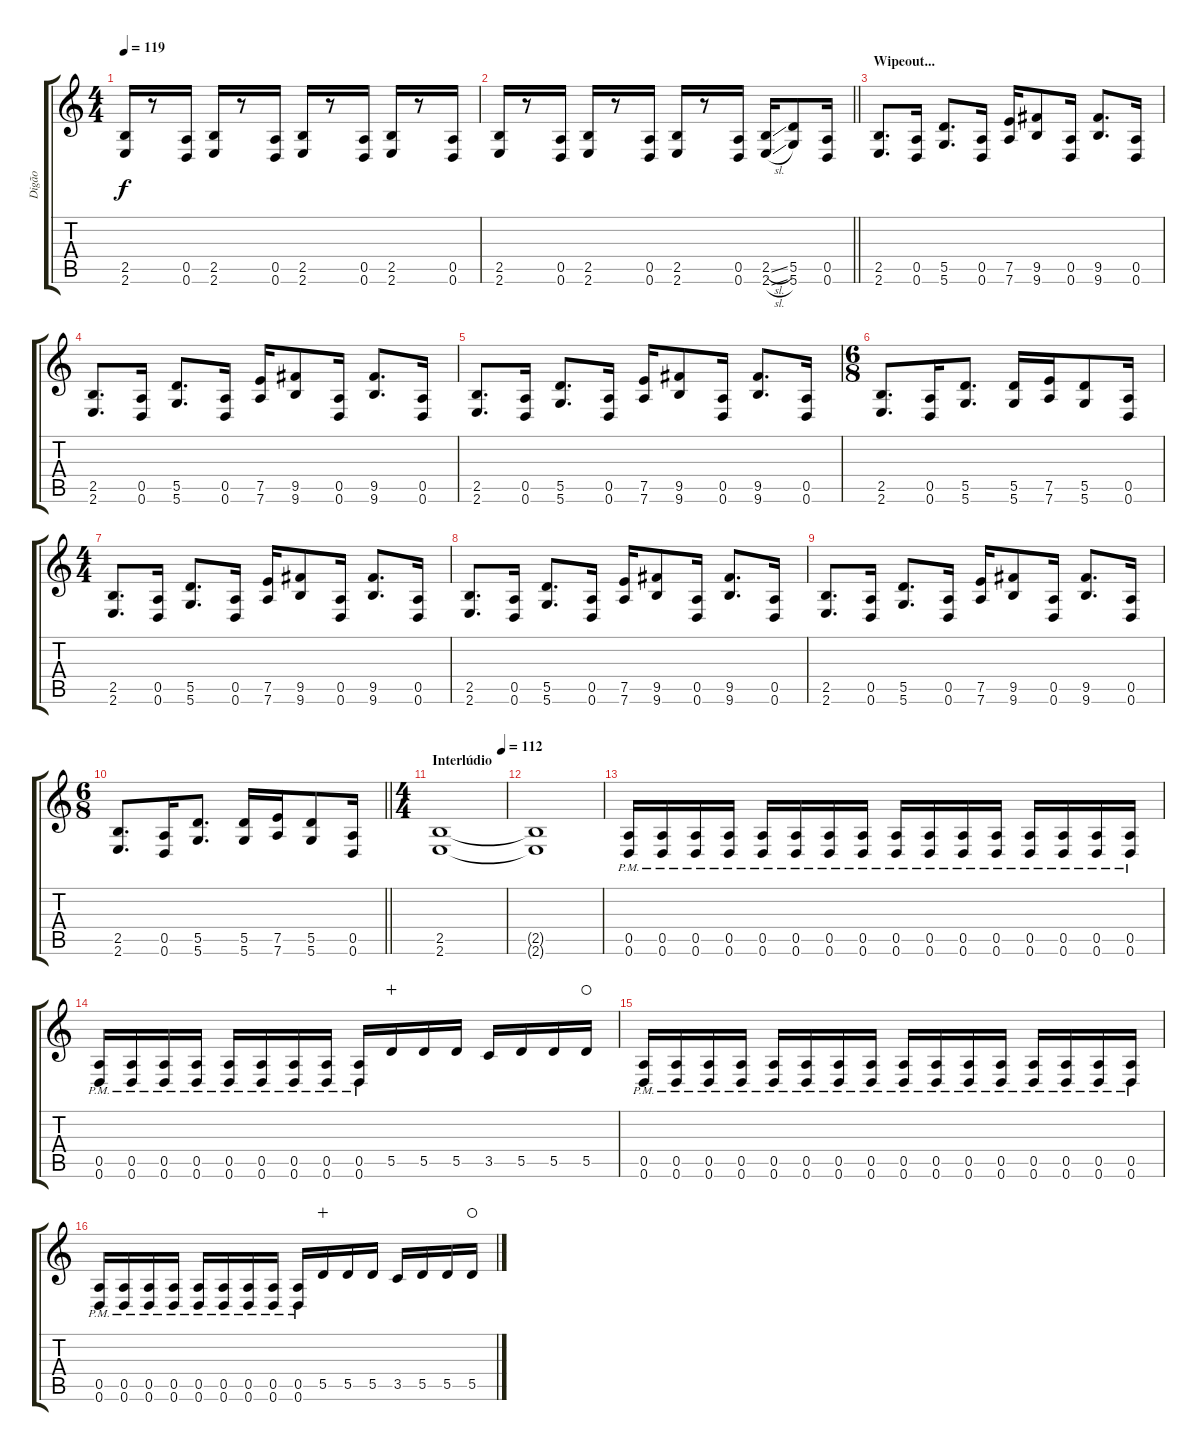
\track ("Digão" "Digão") {instrument overdrivenguitar}
\staff {score tabs}
\tuning (E4 B3 G3 D3 A2 D2) {hide}
\ts (4 4)
\tempo 119
\clef g2
\ks c
(2.5 2.6).16{dy f} r.8 (0.5 0.6).16 (2.5 2.6).16 r.8 (0.5 0.6).16 (2.5 2.6).16 r.8 (0.5 0.6).16 (2.5 2.6).16 r.8 (0.5 0.6).16 |
\barLineRight lightlight
(2.5 2.6).16 r.8 (0.5 0.6).16 (2.5 2.6).16 r.8 (0.5 0.6).16 (2.5 2.6).16 r.8 (0.5 0.6).16 (2.5{sl} 2.6{sl}).16 (5.5 5.6).8 (0.5 0.6).16 |
\section ("" "Wipeout...")
(2.5 2.6).8{d} (0.5 0.6).16 (5.5 5.6).8{d} (0.5 0.6).16 (7.5 7.6).16 (9.5 9.6).8 (0.5 0.6).16 (9.5 9.6).8{d} (0.5 0.6).16 |
(2.5 2.6).8{d} (0.5 0.6).16 (5.5 5.6).8{d} (0.5 0.6).16 (7.5 7.6).16 (9.5 9.6).8 (0.5 0.6).16 (9.5 9.6).8{d} (0.5 0.6).16 |
(2.5 2.6).8{d} (0.5 0.6).16 (5.5 5.6).8{d} (0.5 0.6).16 (7.5 7.6).16 (9.5 9.6).8 (0.5 0.6).16 (9.5 9.6).8{d} (0.5 0.6).16 |
\ts (6 8)
(2.5 2.6).8{d} (0.5 0.6).16 (5.5 5.6).8{d} (5.5 5.6).16 (7.5 7.6).16 (5.5 5.6).8 (0.5 0.6).16 |
\ts (4 4)
(2.5 2.6).8{d} (0.5 0.6).16 (5.5 5.6).8{d} (0.5 0.6).16 (7.5 7.6).16 (9.5 9.6).8 (0.5 0.6).16 (9.5 9.6).8{d} (0.5 0.6).16 |
(2.5 2.6).8{d} (0.5 0.6).16 (5.5 5.6).8{d} (0.5 0.6).16 (7.5 7.6).16 (9.5 9.6).8 (0.5 0.6).16 (9.5 9.6).8{d} (0.5 0.6).16 |
(2.5 2.6).8{d} (0.5 0.6).16 (5.5 5.6).8{d} (0.5 0.6).16 (7.5 7.6).16 (9.5 9.6).8 (0.5 0.6).16 (9.5 9.6).8{d} (0.5 0.6).16 |
\ts (6 8)
\barLineRight lightlight
(2.5 2.6).8{d} (0.5 0.6).16 (5.5 5.6).8{d} (5.5 5.6).16 (7.5 7.6).16 (5.5 5.6).8 (0.5 0.6).16 |
\ts (4 4)
\section ("" "Interlúdio")
\tempo (112 0.9375)
(2.5 2.6).1 |
(2.5{t} 2.6{t}).1 |
(0.5{pm} 0.6{pm}).16 (0.5{pm} 0.6{pm}).16 (0.5{pm} 0.6{pm}).16 (0.5{pm} 0.6{pm}).16 (0.5{pm} 0.6{pm}).16 (0.5{pm} 0.6{pm}).16 (0.5{pm} 0.6{pm}).16 (0.5{pm} 0.6{pm}).16 (0.5{pm} 0.6{pm}).16 (0.5{pm} 0.6{pm}).16 (0.5{pm} 0.6{pm}).16 (0.5{pm} 0.6{pm}).16 (0.5{pm} 0.6{pm}).16 (0.5{pm} 0.6{pm}).16 (0.5{pm} 0.6{pm}).16 (0.5{pm} 0.6{pm}).16 |
(0.5{pm} 0.6{pm}).16 (0.5{pm} 0.6{pm}).16 (0.5{pm} 0.6{pm}).16 (0.5{pm} 0.6{pm}).16 (0.5{pm} 0.6{pm}).16 (0.5{pm} 0.6{pm}).16 (0.5{pm} 0.6{pm}).16 (0.5{pm} 0.6{pm}).16 (0.5{pm} 0.6{pm}).16 5.5.16{wahc} 5.5.16 5.5.16 3.5.16 5.5.16 5.5.16 5.5.16{waho} |
(0.5{pm} 0.6{pm}).16 (0.5{pm} 0.6{pm}).16 (0.5{pm} 0.6{pm}).16 (0.5{pm} 0.6{pm}).16 (0.5{pm} 0.6{pm}).16 (0.5{pm} 0.6{pm}).16 (0.5{pm} 0.6{pm}).16 (0.5{pm} 0.6{pm}).16 (0.5{pm} 0.6{pm}).16 (0.5{pm} 0.6{pm}).16 (0.5{pm} 0.6{pm}).16 (0.5{pm} 0.6{pm}).16 (0.5{pm} 0.6{pm}).16 (0.5{pm} 0.6{pm}).16 (0.5{pm} 0.6{pm}).16 (0.5{pm} 0.6{pm}).16 |
(0.5{pm} 0.6{pm}).16 (0.5{pm} 0.6{pm}).16 (0.5{pm} 0.6{pm}).16 (0.5{pm} 0.6{pm}).16 (0.5{pm} 0.6{pm}).16 (0.5{pm} 0.6{pm}).16 (0.5{pm} 0.6{pm}).16 (0.5{pm} 0.6{pm}).16 (0.5{pm} 0.6{pm}).16 5.5.16{wahc} 5.5.16 5.5.16 3.5.16 5.5.16 5.5.16 5.5.16{waho}
